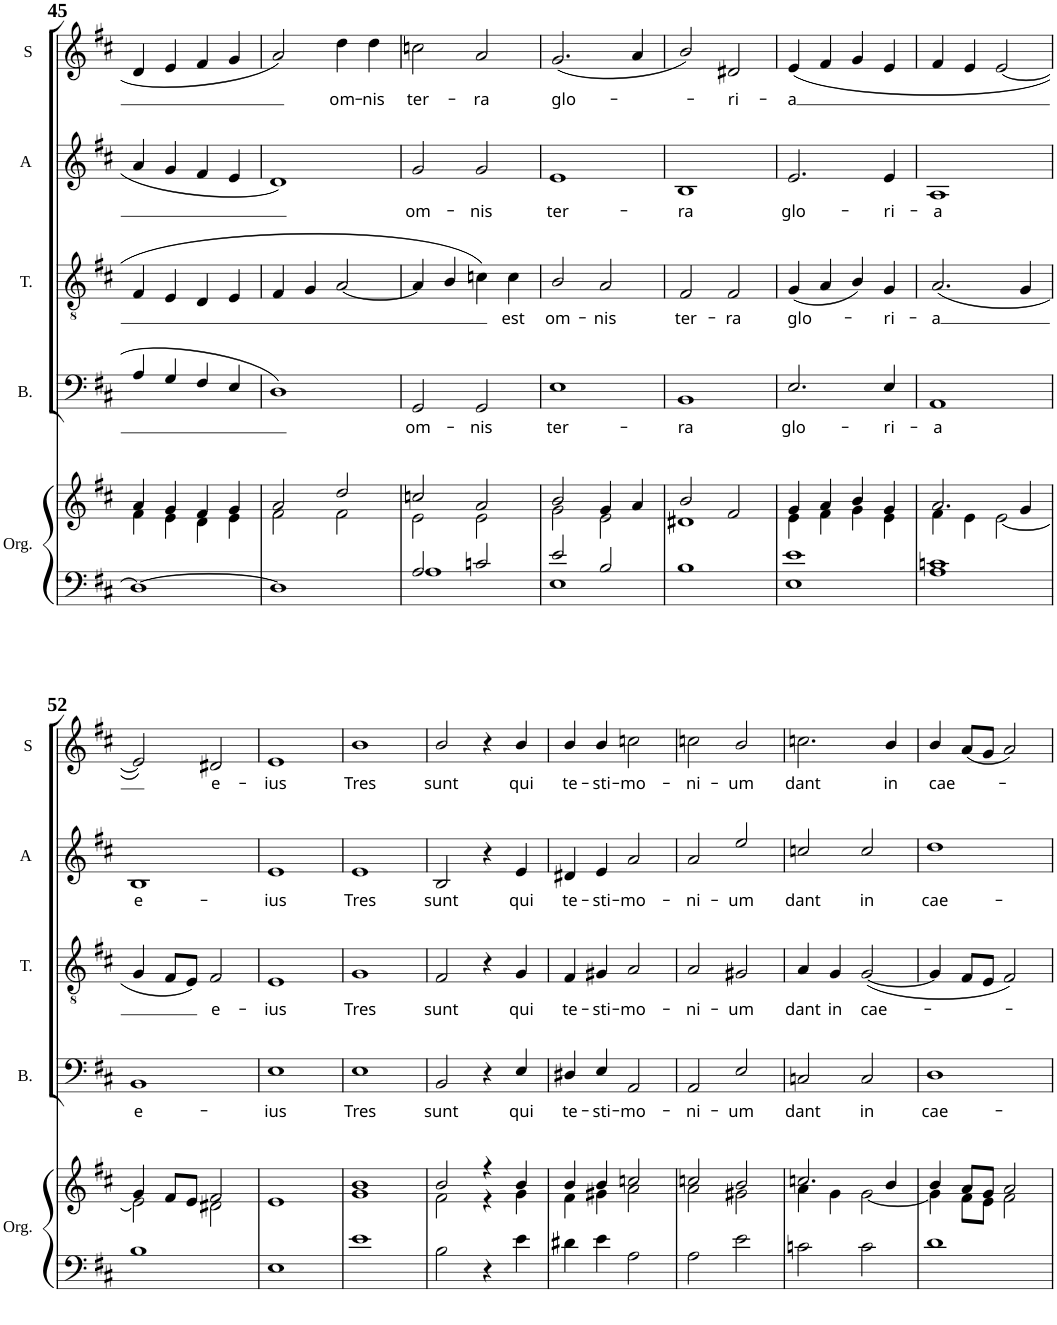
**kern	**kern	**kern	**text	**kern	**text	**kern	**text	**kern	**text
*part5	*part5	*part4	*part4	*part3	*part3	*part2	*part2	*part1	*part1
*staff6	*staff5	*staff4	*staff4	*staff3	*staff3	*staff2	*staff2	*staff1	*staff1
*I"Orgue	*	*I"Basse	*	*I"Ténor	*	*I"Alto	*	*I"Soprano	*
*I'Org.	*	*I'B.	*	*I'T.	*	*I'A	*	*I'S	*
!!LO:PB:g=z
*clefF4	*clefG2	*clefF4	*	*clefGv2	*	*clefG2	*	*clefG2	*
*k[f#c#]	*k[f#c#]	*k[f#c#]	*	*k[f#c#]	*	*k[f#c#]	*	*k[f#c#]	*
*M2/2	*M2/2	*M2/2	*	*M2/2	*	*M2/2	*	*M2/2	*
*met(c|)	*met(c|)	*met(c|)	*	*met(c|)	*	*met(c|)	*	*met(c|)	*
=45	=45	=45	=45	=45	=45	=45	=45	=45	=45
*	*^	*	*	*	*	*	*	*	*
1D_	4a/	4f#\	4A/	.	4F#/	.	4a/	.	4d/	.
.	4g/	4e\	4G/	.	4E/	.	4g/	.	4e/	.
.	4f#/	4d\	4F#/	.	4D/	.	4f#/	.	4f#/	.
.	4g/	4e\	4E/	.	4E/	.	4e/	.	4g/	.
=46	=46	=46	=46	=46	=46	=46	=46	=46	=46	=46
1D]	2a/	2f#\	1D	.	4F#/	.	1d	.	2a/	.
.	.	.	.	.	4G/	.	.	.	.	.
!	!	!	!	!	!	!	!	!	!	!LO:LY:b
.	2dd/	2f#\	.	.	[2A/	.	.	.	4dd\	om-
!	!	!	!	!	!	!	!	!	!	!LO:LY:b
.	.	.	.	.	.	.	.	.	4dd\	-nis
=47	=47	=47	=47	=47	=47	=47	=47	=47	=47	=47
*^	*	*	*	*	*	*	*	*	*	*
!	!	!	!	!	!LO:LY:b	!	!	!	!LO:LY:b	!	!LO:LY:b
2A/	1A	2ccn/	2e\	2GG/	om-	4A/]	.	2g/	om-	2ccn\	ter-
.	.	.	.	.	.	4B/	.	.	.	.	.
!	!	!	!	!	!LO:LY:b	!	!	!	!LO:LY:b	!	!LO:LY:b
2cn/	.	2a/	2e\	2GG/	-nis	4cn\	.	2g/	-nis	2a/	-ra
!	!	!	!	!	!	!	!LO:LY:b	!	!	!	!
.	.	.	.	.	.	4c\	est	.	.	.	.
=48	=48	=48	=48	=48	=48	=48	=48	=48	=48	=48	=48
!	!	!	!	!	!LO:LY:b	!	!LO:LY:b	!	!LO:LY:b	!	!LO:LY:b
2e/	1E	2b/	2g\	1E	ter-	2B/	om-	1e	ter-	(2.g/	glo-
!	!	!	!	!	!	!	!LO:LY:b	!	!	!	!
2B/	.	4g/	2e\	.	.	2A/	-nis	.	.	.	.
.	.	4a/	.	.	.	.	.	.	.	4a/	.
*v	*v	*	*	*	*	*	*	*	*	*	*
=49	=49	=49	=49	=49	=49	=49	=49	=49	=49	=49
!	!	!	!	!LO:LY:b	!	!LO:LY:b	!	!LO:LY:b	!	!
1B	2b/	1d#X	1BB	-ra	2F#/	ter-	1B	-ra	2b/)	.
!	!	!	!	!	!	!LO:LY:b	!	!	!	!LO:LY:b
.	2f#/	.	.	.	2F#/	-ra	.	.	2d#X/	-ri-
=50	=50	=50	=50	=50	=50	=50	=50	=50	=50	=50
*^	*	*	*	*	*	*	*	*	*	*
!	!	!	!	!	!LO:LY:b	!	!LO:LY:b	!	!LO:LY:b	!	!LO:LY:b
1e	1E	4g/	4e\	2.E/	glo-	(4G/	glo-	2.e/	glo-	(4e/	-a
.	.	4a/	4f#\	.	.	4A/	.	.	.	4f#/	.
.	.	4b/	4g\	.	.	4B/)	.	.	.	4g/	.
!	!	!	!	!	!LO:LY:b	!	!LO:LY:b	!	!LO:LY:b	!	!
.	.	4g/	4e\	4E/	-ri-	4G/	-ri-	4e/	-ri-	4e/	.
*v	*v	*	*	*	*	*	*	*	*	*	*
=51	=51	=51	=51	=51	=51	=51	=51	=51	=51	=51
!	!	!	!	!LO:LY:b	!	!LO:LY:b	!	!LO:LY:b	!	!
1A 1cn	2.a/	4f#\	1AA	-a	(2.A/	-a	1A	-a	4f#/	.
.	.	4e\	.	.	.	.	.	.	4e/	.
.	.	[<2e\	.	.	.	.	.	.	[2e/	.
.	4g/	.	.	.	4G/	.	.	.	.	.
!!LO:LB:g=z
=52	=52	=52	=52	=52	=52	=52	=52	=52	=52	=52
!	!	!	!	!LO:LY:b	!	!	!	!LO:LY:b	!	!
1B	4g/	2e\]	1BB	e-	4G/	.	1B	e-	2e/])	.
.	8f#/L	.	.	.	8F#/L	.	.	.	.	.
.	8e/J	.	.	.	8E/J)	.	.	.	.	.
!	!	!	!	!	!	!LO:LY:b	!	!	!	!LO:LY:b
.	2f#/	2d#X\	.	.	2F#/	e-	.	.	2d#X/	e-
=53	=53	=53	=53	=53	=53	=53	=53	=53	=53	=53
!	!	!	!	!LO:LY:b	!	!LO:LY:b	!	!LO:LY:b	!	!LO:LY:b
*	*v	*v	*	*	*	*	*	*	*	*
1E	1e	1E	-ius	1E	-ius	1e	-ius	1e	-ius
=54	=54	=54	=54	=54	=54	=54	=54	=54	=54
!	!	!	!LO:LY:b	!	!LO:LY:b	!	!LO:LY:b	!	!LO:LY:b
1e	1g 1b	1E	Tres	1G	Tres	1e	Tres	1b	Tres
=55	=55	=55	=55	=55	=55	=55	=55	=55	=55
*	*^	*	*	*	*	*	*	*	*
!	!	!	!	!LO:LY:b	!	!LO:LY:b	!	!LO:LY:b	!	!LO:LY:b
2B\	2b/	2f#\	2BB/	sunt	2F#/	sunt	2B/	sunt	2b/	sunt
4r	4r	4r	4r	.	4r	.	4r	.	4r	.
!	!	!	!	!LO:LY:b	!	!LO:LY:b	!	!LO:LY:b	!	!LO:LY:b
4e\	4b/	4g\	4E/	qui	4G/	qui	4e/	qui	4b/	qui
=56	=56	=56	=56	=56	=56	=56	=56	=56	=56	=56
!	!	!	!	!LO:LY:b	!	!LO:LY:b	!	!LO:LY:b	!	!LO:LY:b
4d#X\	4b/	4f#\	4D#X/	te-	4F#/	te-	4d#X/	te-	4b/	te-
!	!	!	!	!LO:LY:b	!	!LO:LY:b	!	!LO:LY:b	!	!LO:LY:b
4e\	4b/	4g#X\	4E/	-sti-	4G#X/	-sti-	4e/	-sti-	4b/	-sti-
!	!	!	!	!LO:LY:b	!	!LO:LY:b	!	!LO:LY:b	!	!LO:LY:b
2A\	2ccn/	2a\	2AA/	-mo-	2A/	-mo-	2a/	-mo-	2ccn\	-mo-
=57	=57	=57	=57	=57	=57	=57	=57	=57	=57	=57
!	!	!	!	!LO:LY:b	!	!LO:LY:b	!	!LO:LY:b	!	!LO:LY:b
2A\	2ccn/	2a\	2AA/	-ni-	2A/	-ni-	2a/	-ni-	2ccn\	-ni-
!	!	!	!	!LO:LY:b	!	!LO:LY:b	!	!LO:LY:b	!	!LO:LY:b
2e\	2b/	2g#X\	2E/	-um	2G#X/	-um	2ee/	-um	2b/	-um
=58	=58	=58	=58	=58	=58	=58	=58	=58	=58	=58
!	!	!	!	!LO:LY:b	!	!LO:LY:b	!	!LO:LY:b	!	!LO:LY:b
2cn\	2.ccn/	4a\	2Cn/	dant	4A/	dant	2ccn/	dant	2.ccn\	dant
!	!	!	!	!	!	!LO:LY:b	!	!	!	!
.	.	4g\	.	.	4G/	in	.	.	.	.
!	!	!	!	!LO:LY:b	!	!LO:LY:b	!	!LO:LY:b	!	!
2c\	.	[<2g\	2C/	in	([2G/	cae-	2cc/	in	.	.
!	!	!	!	!	!	!	!	!	!	!LO:LY:b
.	4b/	.	.	.	.	.	.	.	4b/	in
=59	=59	=59	=59	=59	=59	=59	=59	=59	=59	=59
!	!	!	!	!LO:LY:b	!	!	!	!LO:LY:b	!	!LO:LY:b
1d	4b/	4g\]	1D	cae-	4G/]	.	1dd	cae-	4b/	cae-
.	8a/L	8f#\L	.	.	8F#/L	.	.	.	(8a/L	.
.	8g/J	8e\J	.	.	8E/J	.	.	.	8g/J	.
.	2a/	2f#\	.	.	2F#/)	.	.	.	2a/)	.
*	*v	*v	*	*	*	*	*	*	*	*
=	=	=	=	=	=	=	=	=	=
*-	*-	*-	*-	*-	*-	*-	*-	*-	*-
